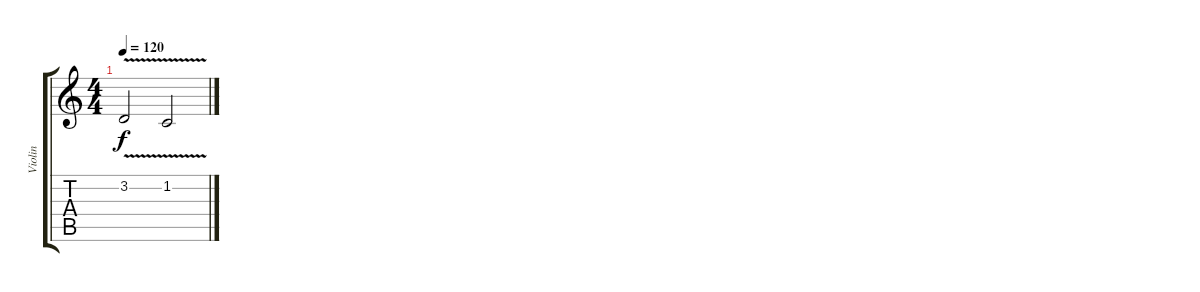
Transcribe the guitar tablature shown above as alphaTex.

\track ("Violin" "Violin") {instrument violin}
\staff {score tabs}
\tuning (E4 B3 G3 D3 A2 E2) {hide}
\ts (4 4)
\tempo 120
\clef g2
\ks c
3.2{v}.2{dy f} 1.2{v}.2
